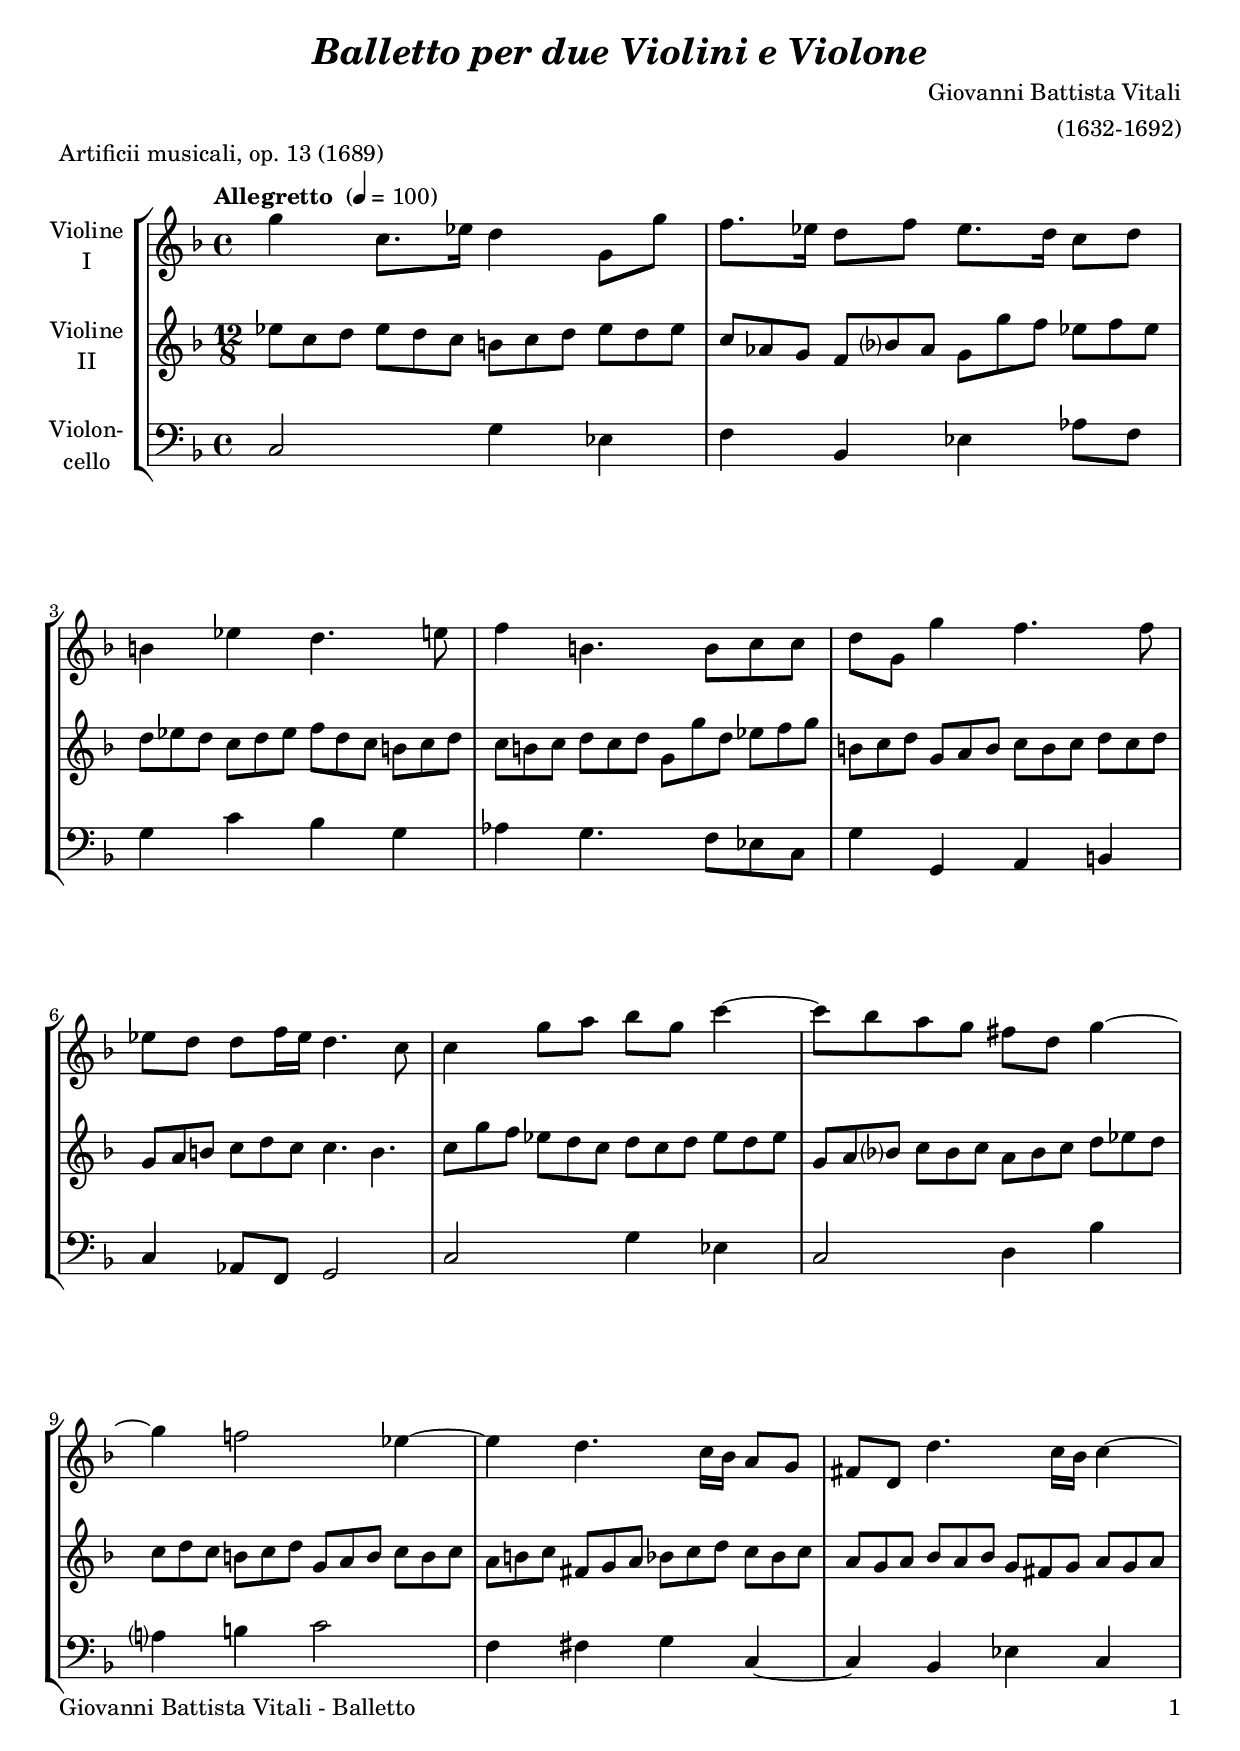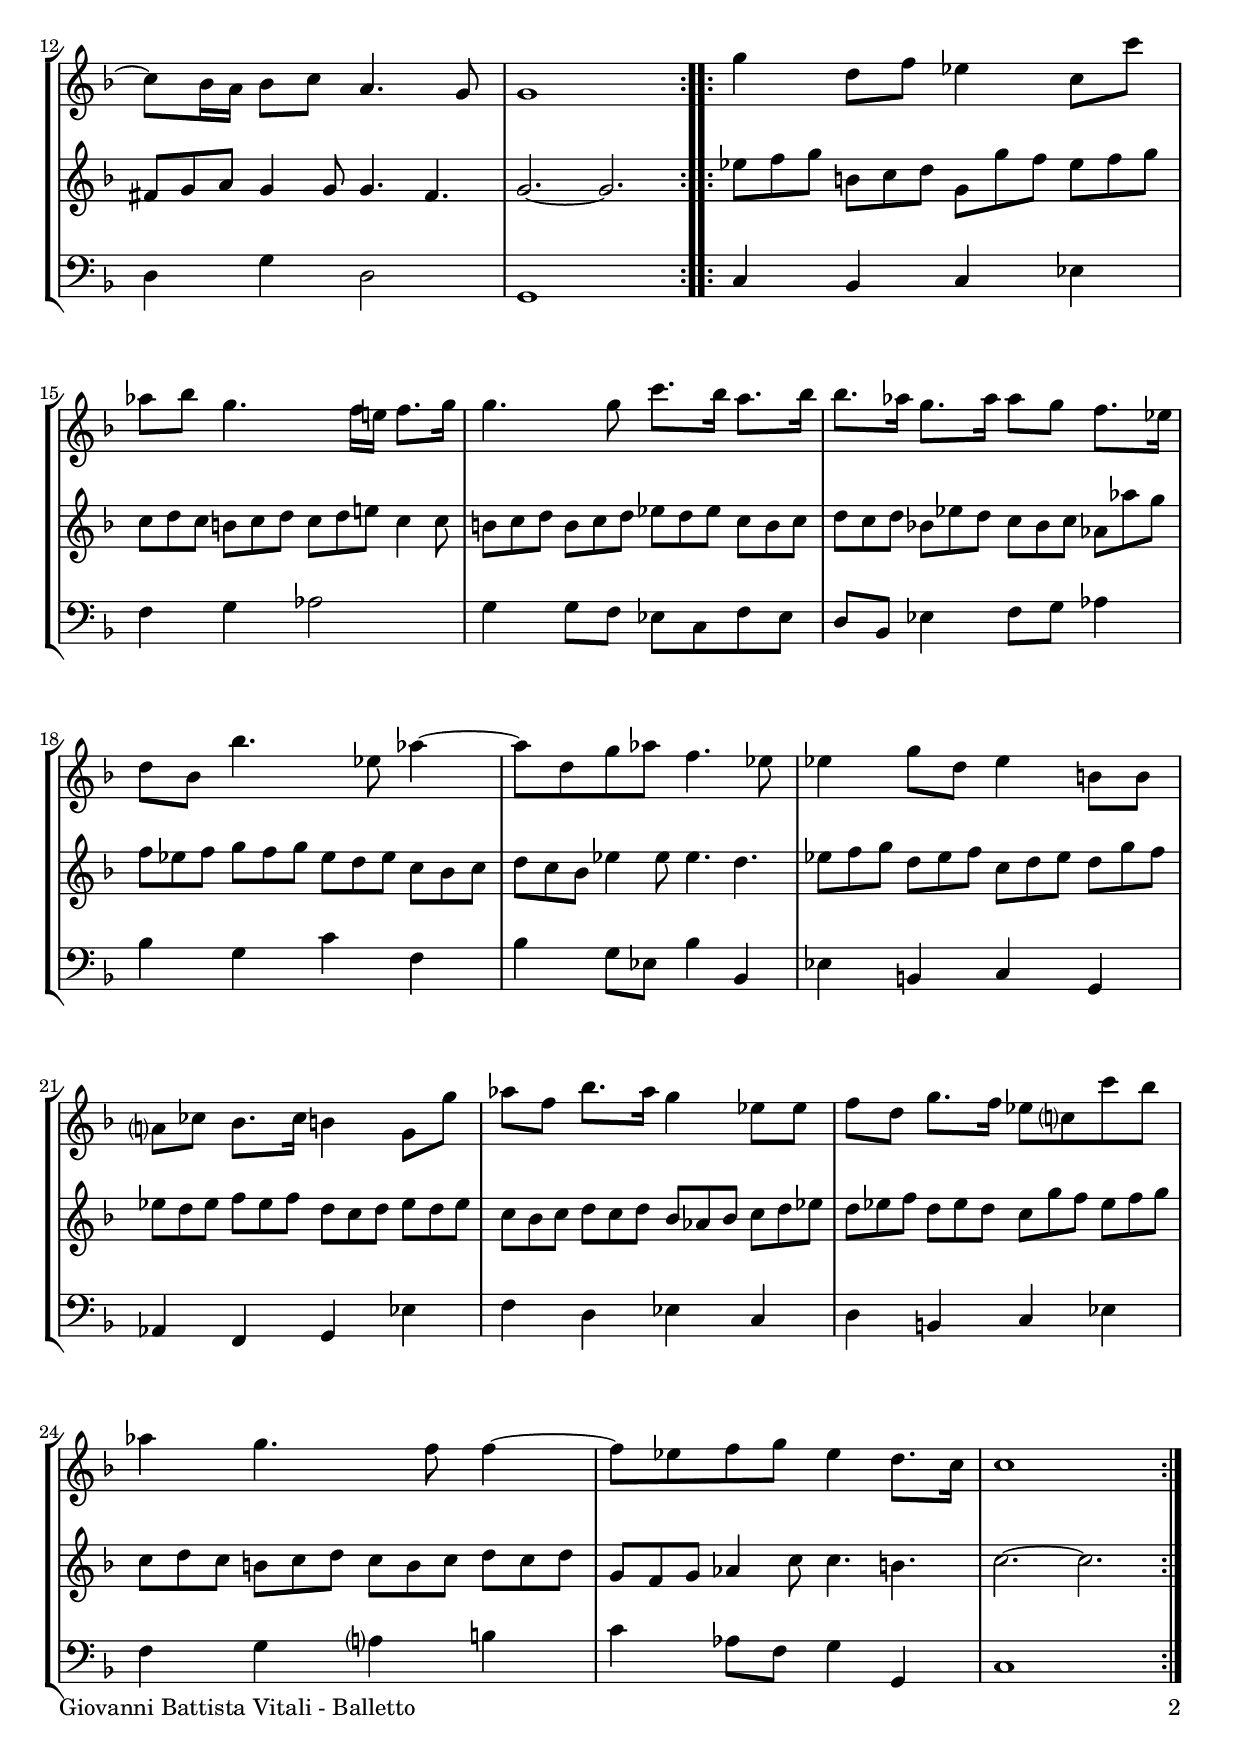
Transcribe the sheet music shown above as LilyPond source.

\version "2.20.2"
\include "deutsch.ly"

#(set-global-staff-size 20)

\header {
  title     = \markup \bold \italic "Balletto per due Violini e Violone"
  composer  = "Giovanni Battista Vitali"
  arranger  = "(1632-1692)"
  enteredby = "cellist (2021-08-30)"
  piece     = "Artificii musicali, op. 13 (1689)"
}

voiceconsts = {
 \key f \major
 \time 4/4
% \clef "bass"
 \clef "treble"
% \numericTimeSignature
 \compressEmptyMeasures
  % Set default beaming for all staves
%  \set Timing.beamExceptions = #'()
%  \set Timing.baseMoment     = #(ly:make-moment 1 4)
%  \set Timing.beatStructure  = #'(1 1 1)
 \tempo "Allegretto " 4=100
}

mivl = "violin"
miba = "cello"

va = \relative c''' {
  \voiceconsts

  \repeat volta 2 {
    g4 c,8. es16 d4 g,8 g'
    f8. es16 d8 f es8. d16 c8 d

    h4 es d4. e8
    f4 h,4. h8 c c

    d g, g'4 f4. f8
    es d d f16 es d4. c8

    c4 g'8 a b g c4~
    c8 b a g fis d g4~

    g f!2 es4~
    es d4. c16 b a8 g

    fis d d'4. c16 b c4~
    c8 b16 a b8 c a4. g8

    g1
  }
  \repeat volta 2 {
    g'4 d8 f es4 c8 c'
    as b g4. f16 e! f8. g16

    g4. g8 c8. b16 a8. b16
    b8. as16 g8. as16 as8 g f8. es16

    d8 b b'4. es,8 as4~
    as8 d, g as f4. es8

    es4 g8 d es4 h8 h
    a? ces b8. ces16 h4 g8 g'

    as f b8. as16 g4 es8 es
    f d g8. f16 es8 c? c' b

    as4 g4. f8 f4~
    f8 es f g es4 d8. c16
    c1
  }
}

vb = \relative c'' {
  \voiceconsts

  \repeat volta 2 {
    es8 c d es d c h c d es d es
    c as g f b? as g g' f es f es

    d es d c d es f d c h c d
    c h c d c d g, g' d es f g

    h, c d g, a h c h c d c d
    g, a h c d c c4. h

    c8 g' f es d c d c d es d es
    g, a b? c b c a b c d es d

    c d c h c d g, a h c h c
    a h c fis, g a b! c d c b c

    a g a b a b g fis g a g a
    fis g a g4 g8 g4. fis

    g2.~ g
  }
  \repeat volta 2 {
    es'8 f g h, c d g, g' f es f g
    c, d c h c d c d e! c4 c8

    h c d h c d es d es c h c
    d c d b! es d c b c as as' g

    f es f g f g es d es c b c
    d c b es4 es8 es4. d

    es8 f g d es f c d es d g f
    es d es f es f d c d es d es

    c b c d c d b as b c d es
    d es f d es d c g' f es f g

    c, d c h c d c h c d c d
    g, f g as4 c8 c4. h
    c2.~ c
  }
}

vc = \relative c {
  \voiceconsts
  \clef "bass"
  
  \repeat volta 2 {
    c2 g'4 es
    f b, es as8 f

    g4 c b g
    as g4. f8 es c

    g'4 g, a h
    c as8 f g2

    c g'4 es
    c2 d4 b'

    a? h c2
    f,4 fis g c,~

    c b4 es c
    d g d2

    g,1
  }
  \repeat volta 2 {
    c4 b c es
    f g as2

    g4 g8 f es c f es
    d b es4 f8 g as4

    b g c f,
    b g8 es b'4 b,

    es h c g
    as f g es'

    f d es c
    d h c es

    f g a? h
    c as8 f g4 g,
    c1
  }
}


music = \new StaffGroup <<
      \new Staff {
        \set Staff.midiInstrument = \mivl
        \set Staff.instrumentName = \markup \center-column { "Violine" "I" }
        \transpose f f { \va }
      }
      
      \new Staff {
        \set Staff.midiInstrument = \mivl
        \set Staff.instrumentName = \markup \center-column { "Violine" "II" }
	\set Staff.timeSignatureFraction = 12/8
	\scaleDurations 6/9
        \transpose f f { \vb }
      }
      
      \new Staff {
        \set Staff.midiInstrument = \miba
        \set Staff.instrumentName = \markup \center-column { "Violon-" "cello" }
        \transpose f f { \vc }
      }
>>

\book {
  \paper {
    print-page-number = ##t
    print-first-page-number = ##t
    ragged-last-bottom = ##f
    oddHeaderMarkup = \markup \null
    evenHeaderMarkup = \markup \null
    oddFooterMarkup = \markup {
      \fill-line {
        \on-the-fly #print-page-number-check-first
        "Giovanni Battista Vitali - Balletto" \fromproperty #'page:page-number-string
      }
    }
    evenFooterMarkup = \oddFooterMarkup
  } \score {
    \music
    \layout {}
  }

  \score {
    \unfoldRepeats \music

    \midi {
      \context {
        \Score
      }
    }
  }
}